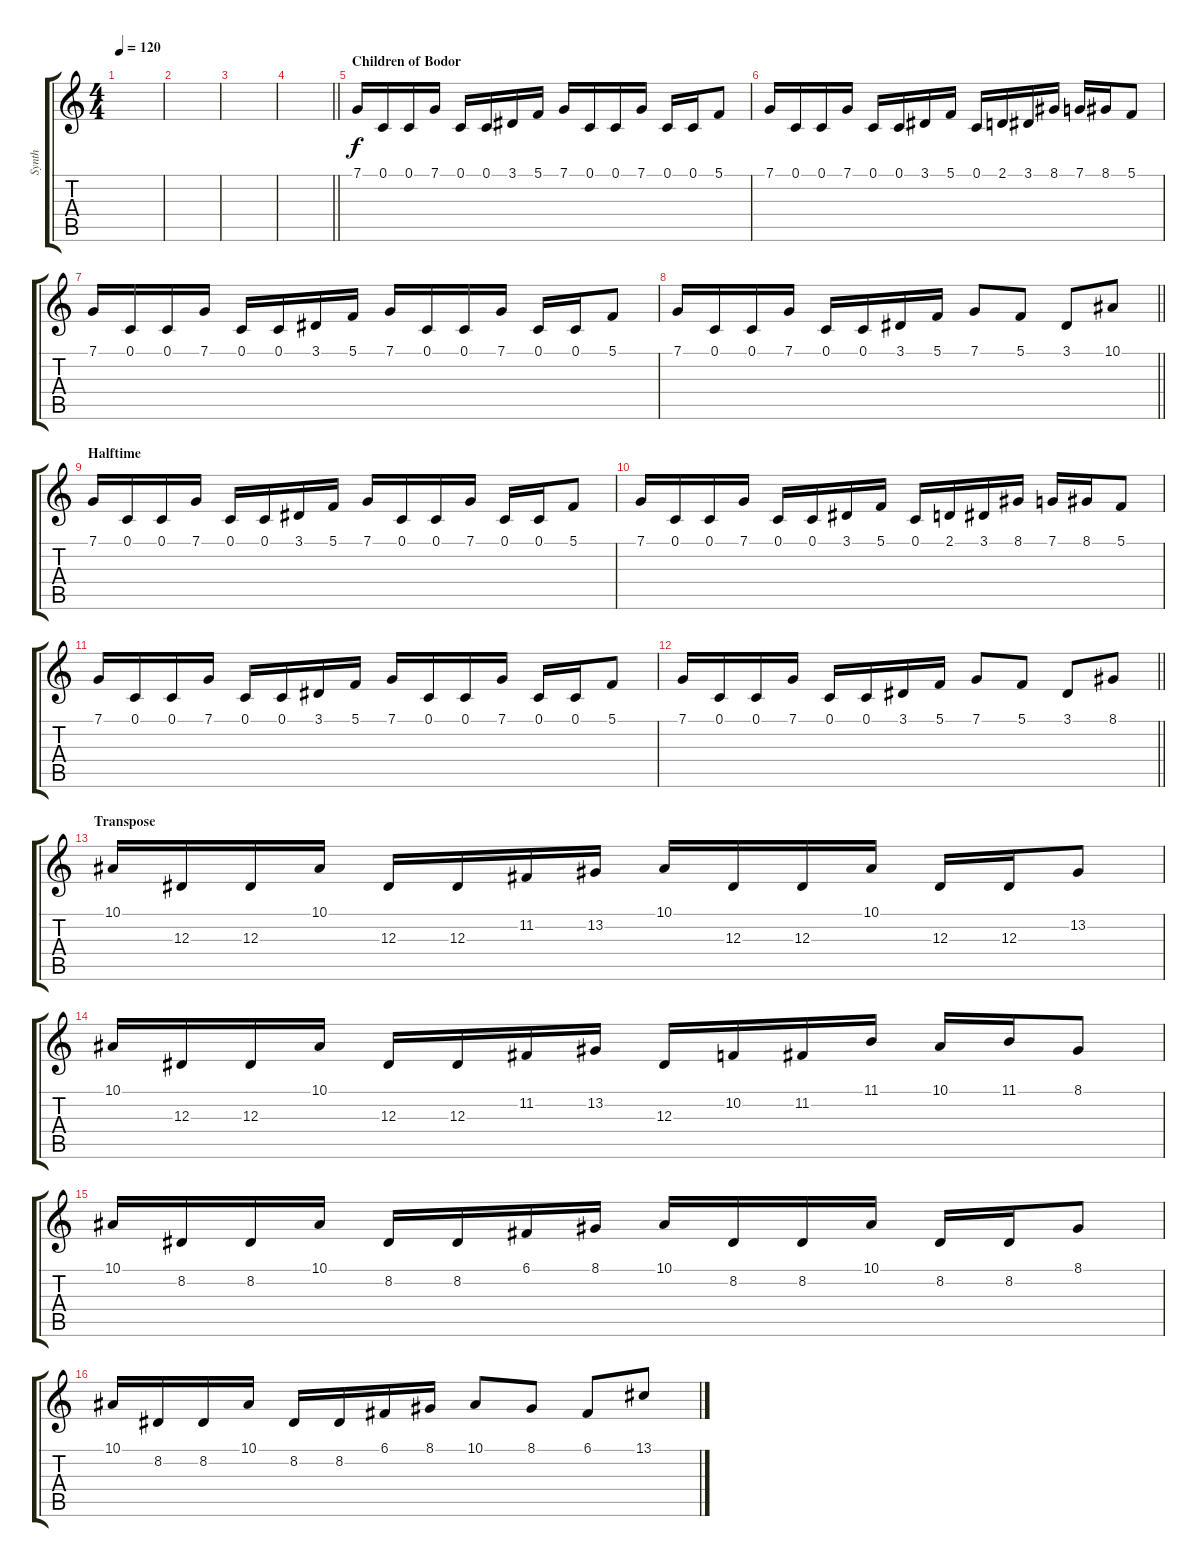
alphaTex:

\track ("Synth" "Synth") {instrument musicbox}
\staff {score tabs}
\tuning (C4 G3 Eb3 Bb2 F2 C2) {hide}
\ts (4 4)
\tempo 120
\clef g2
\ks c
|
|
|
\barLineRight lightlight
|
\section ("" "Children of Bodor")
7.1.16 0.1.16 0.1.16 7.1.16 0.1.16 0.1.16 3.1.16 5.1.16 7.1.16 0.1.16 0.1.16 7.1.16 0.1.16 0.1.16 5.1.8 |
7.1.16 0.1.16 0.1.16 7.1.16 0.1.16 0.1.16 3.1.16 5.1.16 0.1.16 2.1.16 3.1.16 8.1.16 7.1.16 8.1.16 5.1.8 |
7.1.16 0.1.16 0.1.16 7.1.16 0.1.16 0.1.16 3.1.16 5.1.16 7.1.16 0.1.16 0.1.16 7.1.16 0.1.16 0.1.16 5.1.8 |
\barLineRight lightlight
7.1.16 0.1.16 0.1.16 7.1.16 0.1.16 0.1.16 3.1.16 5.1.16 7.1.8 5.1.8 3.1.8 10.1.8 |
\section ("" "Halftime")
7.1.16 0.1.16 0.1.16 7.1.16 0.1.16 0.1.16 3.1.16 5.1.16 7.1.16 0.1.16 0.1.16 7.1.16 0.1.16 0.1.16 5.1.8 |
7.1.16 0.1.16 0.1.16 7.1.16 0.1.16 0.1.16 3.1.16 5.1.16 0.1.16 2.1.16 3.1.16 8.1.16 7.1.16 8.1.16 5.1.8 |
7.1.16 0.1.16 0.1.16 7.1.16 0.1.16 0.1.16 3.1.16 5.1.16 7.1.16 0.1.16 0.1.16 7.1.16 0.1.16 0.1.16 5.1.8 |
\barLineRight lightlight
7.1.16 0.1.16 0.1.16 7.1.16 0.1.16 0.1.16 3.1.16 5.1.16 7.1.8 5.1.8 3.1.8 8.1.8 |
\section ("" "Transpose")
10.1.16 12.3.16 12.3.16 10.1.16 12.3.16 12.3.16 11.2.16 13.2.16 10.1.16 12.3.16 12.3.16 10.1.16 12.3.16 12.3.16 13.2.8 |
10.1.16 12.3.16 12.3.16 10.1.16 12.3.16 12.3.16 11.2.16 13.2.16 12.3.16 10.2.16 11.2.16 11.1.16 10.1.16 11.1.16 8.1.8 |
10.1.16 8.2.16 8.2.16 10.1.16 8.2.16 8.2.16 6.1.16 8.1.16 10.1.16 8.2.16 8.2.16 10.1.16 8.2.16 8.2.16 8.1.8 |
10.1.16 8.2.16 8.2.16 10.1.16 8.2.16 8.2.16 6.1.16 8.1.16 10.1.8 8.1.8 6.1.8 13.1.8
